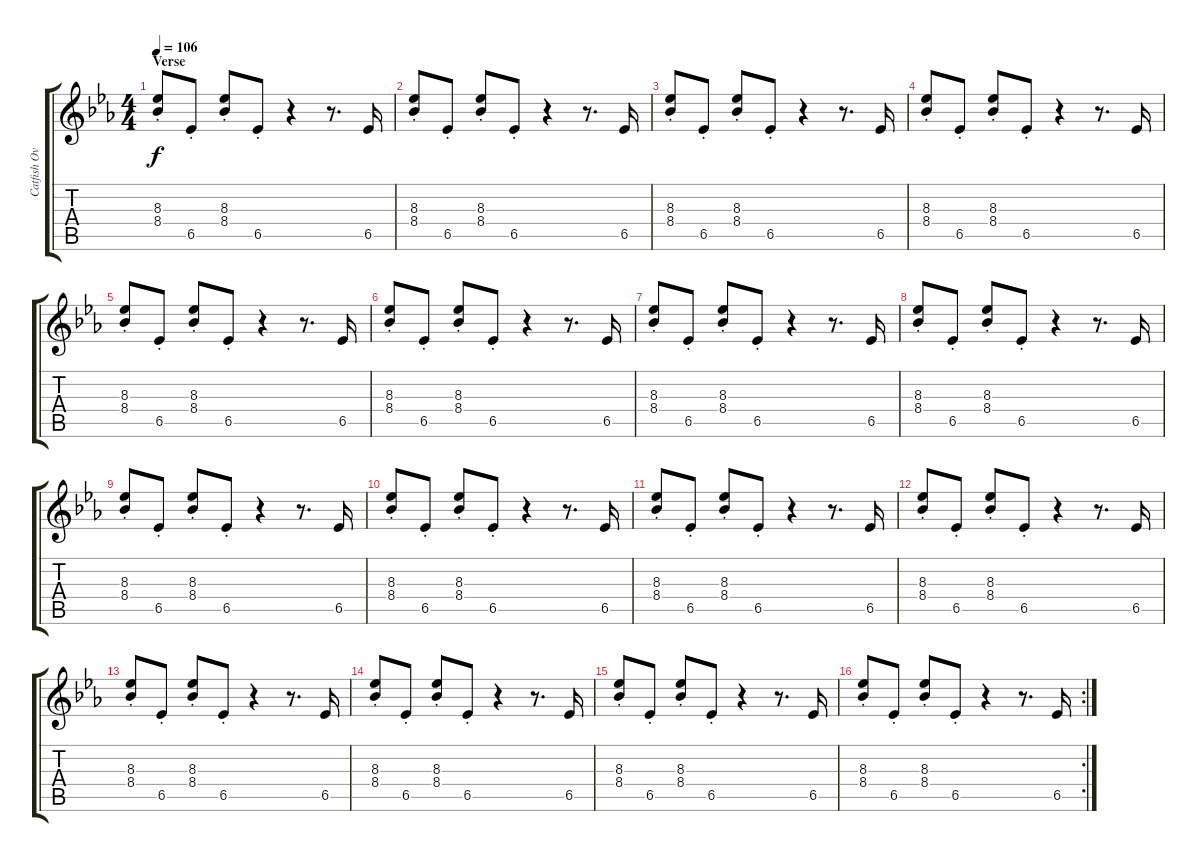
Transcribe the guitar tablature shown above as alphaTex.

\track ("Catfish Overdub ???" "Catfish Ov") {instrument acousticguitarnylon}
\staff {score tabs}
\tuning (E4 B3 G3 D3 A2 E2) {hide}
\ts (4 4)
\section ("" "Verse")
\tempo 106
\clef g2
\ks eb
(8.3{st} 8.4{st}).8{dy f} 6.5{st}.8 (8.3{st} 8.4{st}).8 6.5{st}.8 r.4 r.8{d} 6.5.16 |
(8.3{st} 8.4{st}).8 6.5{st}.8 (8.3{st} 8.4{st}).8 6.5{st}.8 r.4 r.8{d} 6.5.16 |
(8.3{st} 8.4{st}).8 6.5{st}.8 (8.3{st} 8.4{st}).8 6.5{st}.8 r.4 r.8{d} 6.5.16 |
(8.3{st} 8.4{st}).8 6.5{st}.8 (8.3{st} 8.4{st}).8 6.5{st}.8 r.4 r.8{d} 6.5.16 |
(8.3{st} 8.4{st}).8 6.5{st}.8 (8.3{st} 8.4{st}).8 6.5{st}.8 r.4 r.8{d} 6.5.16 |
(8.3{st} 8.4{st}).8 6.5{st}.8 (8.3{st} 8.4{st}).8 6.5{st}.8 r.4 r.8{d} 6.5.16 |
(8.3{st} 8.4{st}).8 6.5{st}.8 (8.3{st} 8.4{st}).8 6.5{st}.8 r.4 r.8{d} 6.5.16 |
(8.3{st} 8.4{st}).8 6.5{st}.8 (8.3{st} 8.4{st}).8 6.5{st}.8 r.4 r.8{d} 6.5.16 |
(8.3{st} 8.4{st}).8 6.5{st}.8 (8.3{st} 8.4{st}).8 6.5{st}.8 r.4 r.8{d} 6.5.16 |
(8.3{st} 8.4{st}).8 6.5{st}.8 (8.3{st} 8.4{st}).8 6.5{st}.8 r.4 r.8{d} 6.5.16 |
(8.3{st} 8.4{st}).8 6.5{st}.8 (8.3{st} 8.4{st}).8 6.5{st}.8 r.4 r.8{d} 6.5.16 |
(8.3{st} 8.4{st}).8 6.5{st}.8 (8.3{st} 8.4{st}).8 6.5{st}.8 r.4 r.8{d} 6.5.16 |
(8.3{st} 8.4{st}).8 6.5{st}.8 (8.3{st} 8.4{st}).8 6.5{st}.8 r.4 r.8{d} 6.5.16 |
(8.3{st} 8.4{st}).8 6.5{st}.8 (8.3{st} 8.4{st}).8 6.5{st}.8 r.4 r.8{d} 6.5.16 |
(8.3{st} 8.4{st}).8 6.5{st}.8 (8.3{st} 8.4{st}).8 6.5{st}.8 r.4 r.8{d} 6.5.16 |
\rc 2
(8.3{st} 8.4{st}).8 6.5{st}.8 (8.3{st} 8.4{st}).8 6.5{st}.8 r.4 r.8{d} 6.5.16
